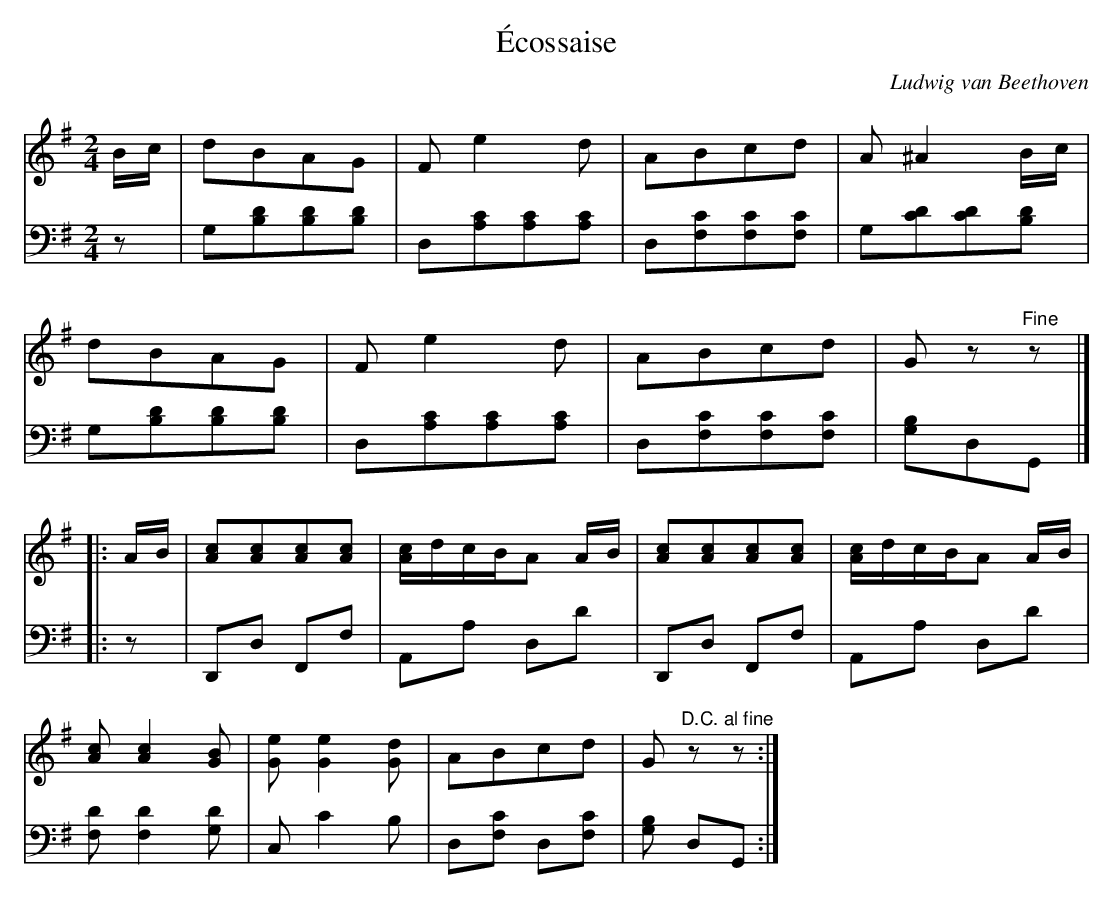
X:1
T:Écossaise
C:Ludwig van Beethoven
V:1 Program 1 0 %Piano
V:2 Program 1 0 bass %Piano
M:2/4
L:1/8
K:G
V:1
B/c/|dBAG|Fe2d|ABcd|A^A2B/c/|
V:2
z|G,[B,D][B,D][B,D]|D,[A,C][A,C][A,C]|D,[F,C][F,C][F,C]|G,[CD][CD][B,D]|
V:1
dBAG|Fe2d|ABcd|G z "^Fine"z|]
V:2
G,[B,D][B,D][B,D]|D,[A,C][A,C][A,C]|D,[F,C][F,C][F,C]|[G,B,]D,G,,|]
V:1
|:A/B/|[Ac][Ac][Ac][Ac]|[A/c/]d/c/B/A A/B/|[Ac][Ac][Ac][Ac]|[A/c/]d/c/B/A A/B/|
V:2
|:z|D,,D, F,,F,|A,,A, D,D|D,,D, F,,F,|A,,A, D,D|
V:1
[Ac][A2c2][GB]|[Ge][G2e2][Gd]|ABcd|G "^D.C. al fine"z z:|
V:2
[F,D][F,2D2][G,D]|C,C2B,|D,[F,C] D,[F,C]|[G,B,] D,G,,:|
